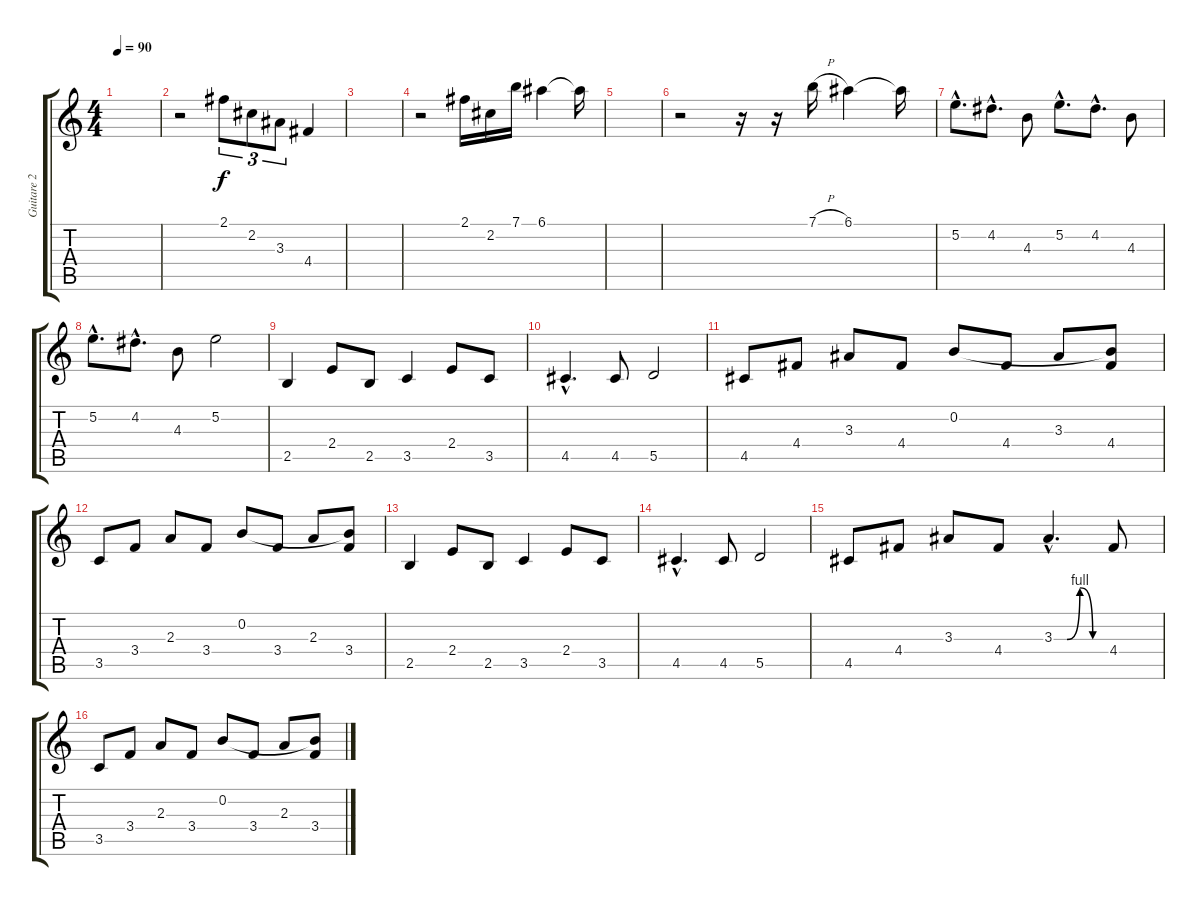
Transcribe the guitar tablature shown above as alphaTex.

\track ("Guitare 2" "Guitare 2") {instrument distortionguitar}
\staff {score tabs}
\tuning (E4 B3 G3 D3 A2 E2) {hide}
\ts (4 4)
\tempo 90
\clef g2
\ks c
|
r.2 2.1.8{tu (3 2)} 2.2.8{tu (3 2)} 3.3.8{tu (3 2)} 4.4.4 |
|
r.2 2.1.16 2.2.16 7.1.16 6.1.4 6.1{t}.16 |
|
r.2 r.16 r.16 7.1{h}.16 6.1.4 6.1{t}.16 |
5.2{hac}.8{d} 4.2{hac}.8{d} 4.3.8 5.2{hac}.8{d} 4.2{hac}.8{d} 4.3.8 |
5.2{hac}.8{d} 4.2{hac}.8{d} 4.3.8 5.2.2 |
2.5.4{volume 13 instrument distortionguitar} 2.4.8 2.5.8 3.5.4 2.4.8 3.5.8 |
4.5{hac}.4{d} 4.5.8 5.5.2 |
4.5.8 4.4.8 3.3.8 4.4.8 0.2.8 4.4.8 3.3.8 (0.2{t} 4.4).8 |
3.5.8 3.4.8 2.3.8 3.4.8 0.2.8 3.4.8 2.3.8 (0.2{t} 3.4).8 |
2.5.4{volume 13 instrument distortionguitar} 2.4.8 2.5.8 3.5.4 2.4.8 3.5.8 |
4.5{hac}.4{d} 4.5.8 5.5.2 |
4.5.8 4.4.8 3.3.8 4.4.8 3.3{be (custom 0 0 15 0 30 4 45 0 60 0) hac}.4{d} 4.4.8 |
3.5.8 3.4.8 2.3.8 3.4.8 0.2.8 3.4.8 2.3.8 (0.2{t} 3.4).8
